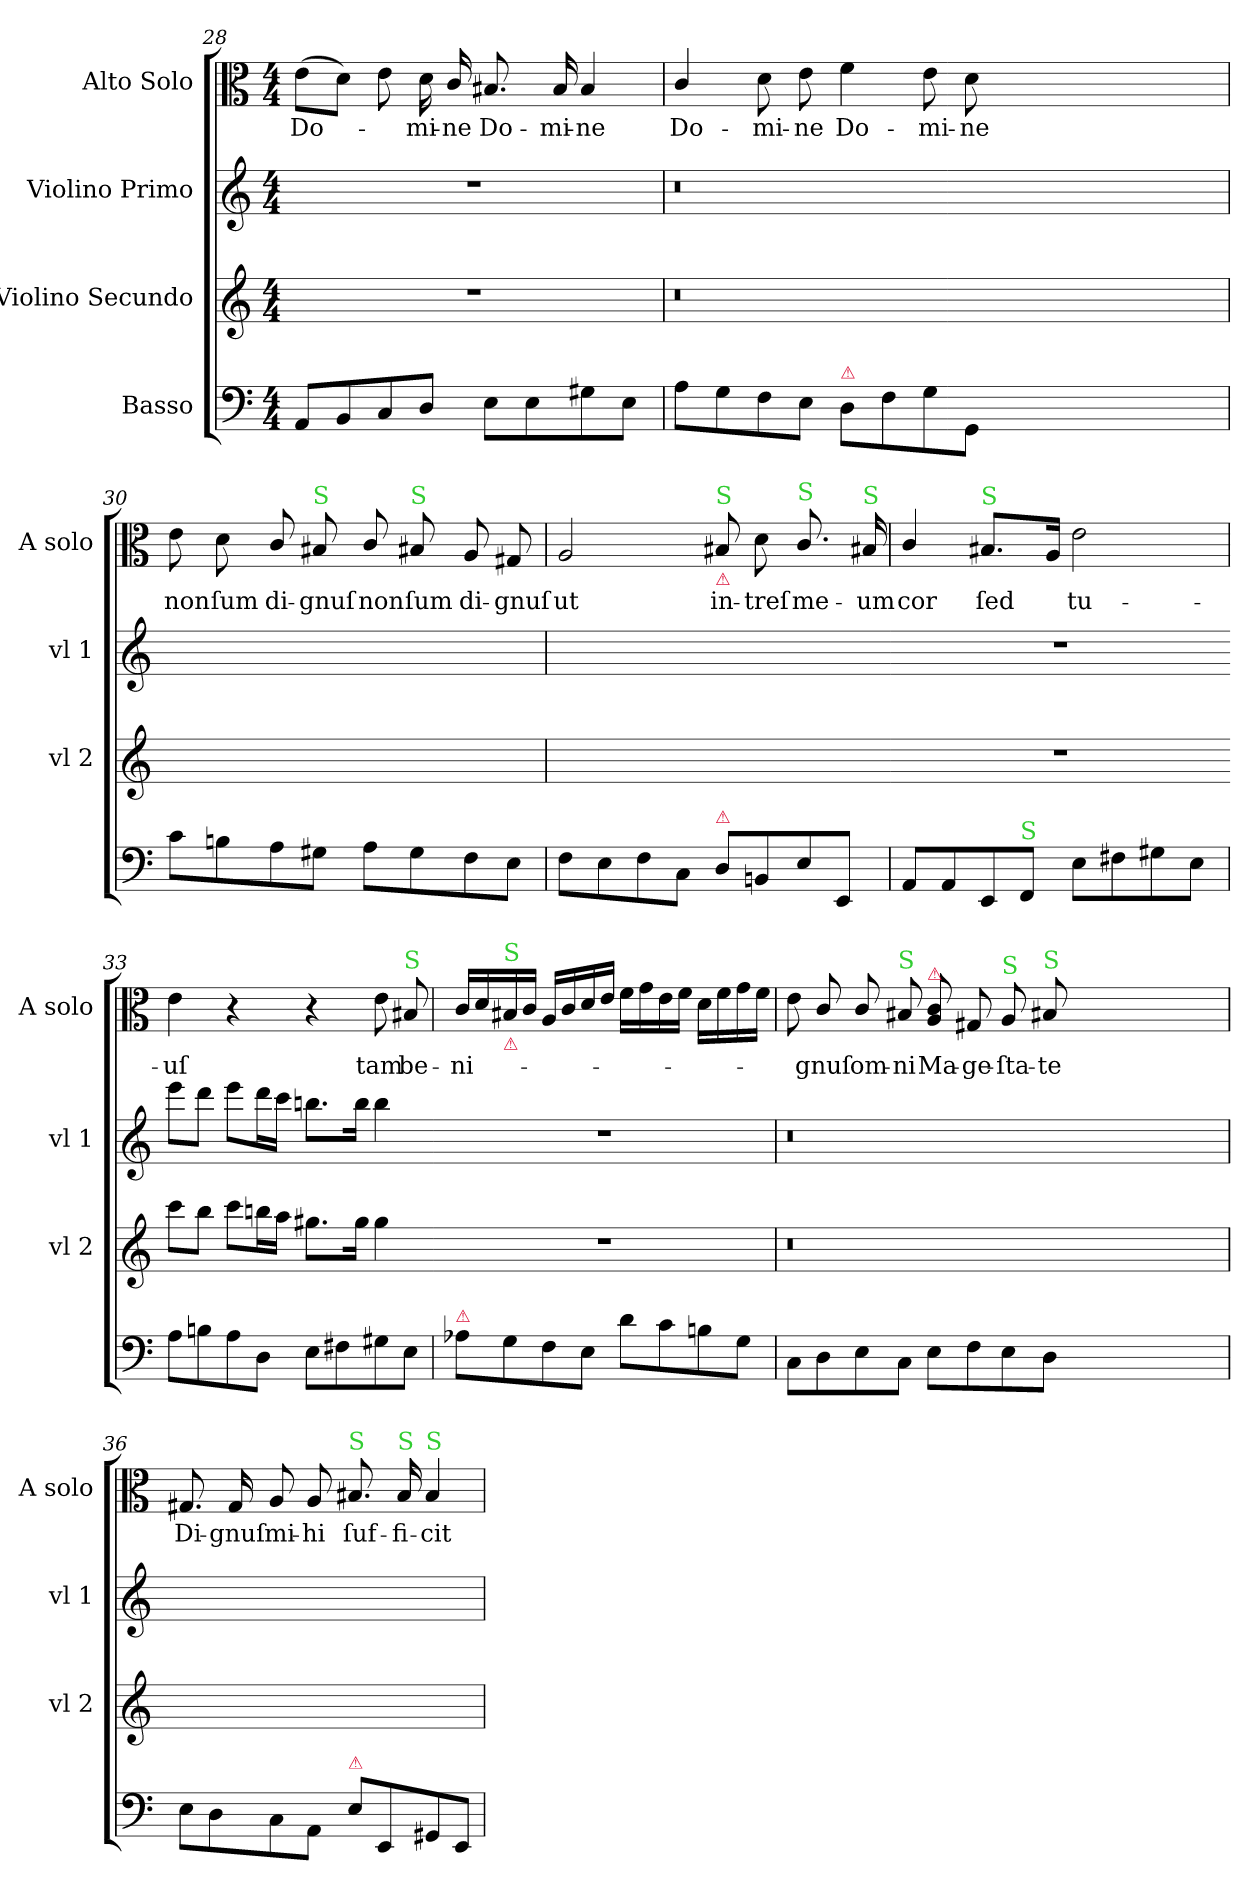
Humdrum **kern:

**kern	**kern	**kern	**kern	**text
*part4	*part3	*part2	*part1	*part1
*staff4	*staff3	*staff2	*staff1	*staff1
*I"Basso	*I"Violino Secundo	*I"Violino Primo	*I"Alto Solo	*
*	*I'vl 2	*I'vl 1	*I'A solo	*
*clefF4	*clefG2	*clefG2	*clefC3	*
*k[]	*k[]	*k[]	*k[]	*
*M4/4	*M4/4	*M4/4	*M4/4	*
=28	=28	=28	=28	=28
8AA/L	1r	1r	(8e\L	Do-
8BB/	.	.	8d\J)	.
8C/	.	.	8e\	.
8D/J	.	.	16d\	-mi-
.	.	.	16c/	-ne
8E\L	.	.	8.B#X/	Do-
8E\	.	.	.	.
.	.	.	16B#/	-mi-
8G#X\	.	.	4B#/	-ne
8E\J	.	.	.	.
=29	=29	=29	=29	=29
8A\L	0.r	0.r	4c/	Do-
8G\	.	.	.	.
8F\	.	.	8d\	-mi-
8E\J	.	.	8e\	-ne
!LO:TX:a:color=crimson:t=⚠	!	!	!	!
8D\L	.	.	4f\	Do-
8F\	.	.	.	.
8G\	.	.	8e\	-mi-
8GG/J	.	.	8d\	-ne
0ryy	.	.	0ryy	.
=30	=30	=30	=30	=30
8c\L	1ryy	1ryy	8e\	non
8Bn\	.	.	8d\	ſum
8A\	.	.	8c/	di-
!	!	!	!LO:TX:a:color=limegreen:t=S	!
8G#X\J	.	.	8B#X/	-gnuſ
8A\L	.	.	8c/	non
!	!	!	!LO:TX:a:color=limegreen:t=S	!
8G#\	.	.	8B#X/	ſum
8F\	.	.	8A/	di-
8E\J	.	.	8G#X/	-gnuſ
=31	=31	=31	=31	=31
8F\L	1ryy	1ryy	2A/	ut
8E\	.	.	.	.
8F\	.	.	.	.
8C\J	.	.	.	.
!	!	!	!LO:TX:b:color=crimson:t=⚠	!
!	!	!	!LO:TX:a:color=limegreen:t=S	!
!LO:TX:a:color=crimson:t=⚠	!	!	!	!
8D/L	.	.	8B#X/	in-
8BBn/	.	.	8d\	-treſ
!	!	!	!LO:TX:a:color=limegreen:t=S	!
8E\	.	.	8.c/	me-
8EE/J	.	.	.	.
!	!	!	!LO:TX:a:color=limegreen:t=S	!
.	.	.	16B#X/	-um
=32	=32-	=32-	=32	=32
8AA/L	1r	1r	4c/	cor
8AA/	.	.	.	.
!	!	!	!LO:TX:a:color=limegreen:t=S	!
8EE/	.	.	8.B#X/L	ſed
!LO:TX:a:color=limegreen:t=S	!	!	!	!
8FF/J	.	.	.	.
.	.	.	16A/Jk	.
8E\L	.	.	2e\	tu-
8F#X\	.	.	.	.
8G#X\	.	.	.	.
8E\J	.	.	.	.
=33	=33-	=33-	=33	=33
8A\L	8ccc\L	8eee\L	4e\	-uſ
8Bn\	8bb\J	8ddd\J	.	.
8A\	8ccc\L	8eee\L	4r	.
8D\J	16bbn\L	16ddd\L	.	.
.	16aa\JJ	16ccc\JJ	.	.
8E\L	8.gg#X\L	8.bbn\L	4r	.
8F#X\	.	.	.	.
.	16gg#\Jk	16bb\Jk	.	.
8G#X\	4gg#\	4bb\	8e\	tam
!	!	!	!LO:TX:a:color=limegreen:t=S	!
8E\J	.	.	8B#X/	be-
=34	=34-	=34-	=34	=34
!LO:TX:a:color=crimson:t=⚠	!	!	!	!
8A-X\L	1r	1r	16c/LL	-ni-
.	.	.	16d/	.
!	!	!	!LO:TX:b:color=crimson:t=⚠	!
!	!	!	!LO:TX:a:color=limegreen:t=S	!
8G\	.	.	16B#X/	.
.	.	.	16c/JJ	.
8F\	.	.	16A/LL	.
.	.	.	16c/	.
8E\J	.	.	16d/	.
.	.	.	16e/JJ	.
8d\L	.	.	16f\LL	.
.	.	.	16g\	.
8c\	.	.	16e\	.
.	.	.	16f\JJ	.
8Bn\	.	.	16d\LL	.
.	.	.	16f\	.
8G\J	.	.	16g\	.
.	.	.	16f\JJ	.
=35	=35	=35	=35	=35
8C\L	0.r	0.r	8e\	.
8D\	.	.	8c/	-gnuſ
8E\	.	.	8c/	om-
!	!	!	!LO:TX:a:color=limegreen:t=S	!
8C\J	.	.	8B#X/	-ni
!	!	!	!LO:TX:a:color=crimson:t=⚠	!
8E\L	.	.	8A/ 8c/	Ma-
8F\	.	.	8G#X/	-ge-
!	!	!	!LO:TX:a:color=limegreen:t=S	!
8E\	.	.	8A/	-ſta-
!	!	!	!LO:TX:a:color=limegreen:t=S	!
8D\J	.	.	8B#X/	-te
0ryy	.	.	0ryy	.
=36	=36	=36	=36	=36
8E\L	1ryy	1ryy	8.G#X/	Di-
8D\	.	.	.	.
.	.	.	16G#/	-gnuſ
8C\	.	.	8A/	mi-
8AA\J	.	.	8A/	-hi
!	!	!	!LO:TX:a:color=limegreen:t=S	!
!LO:TX:a:color=crimson:t=⚠	!	!	!	!
8E\L	.	.	8.B#X/	ſuf-
8EE/	.	.	.	.
!	!	!	!LO:TX:a:color=limegreen:t=S	!
.	.	.	16B#/	-fi-
!	!	!	!LO:TX:a:color=limegreen:t=S	!
8GG#X/	.	.	4B#/	-cit
8EE/J	.	.	.	.
=	=	=	=	=
*-	*-	*-	*-	*-
